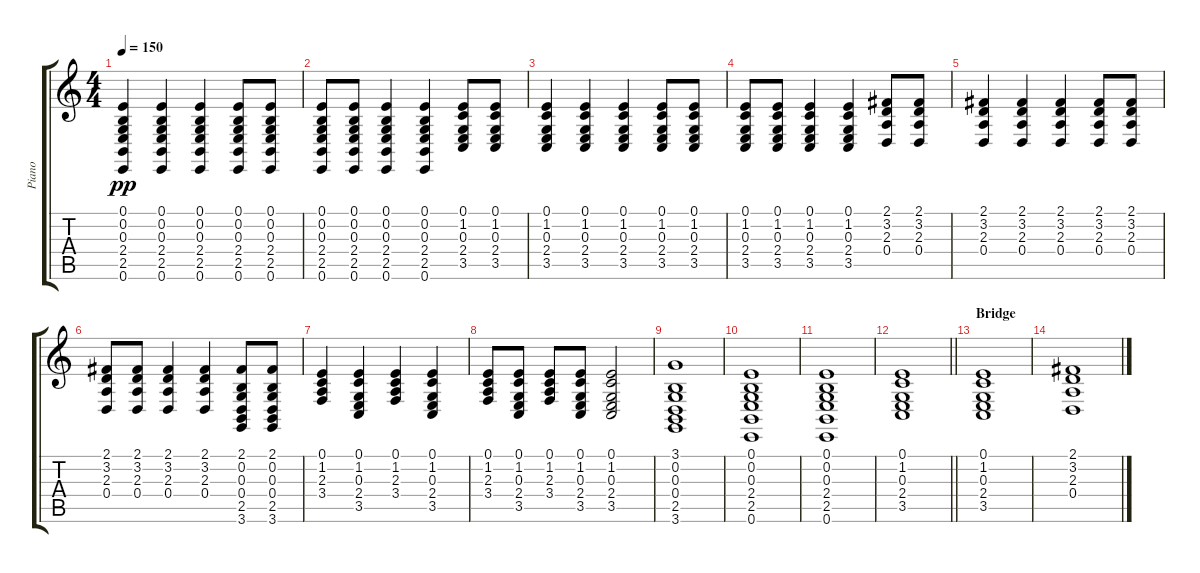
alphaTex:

\track ("Piano" "Piano") {instrument acousticgrandpiano}
\staff {score tabs}
\tuning (E4 B3 G3 D3 A2 E2) {hide}
\ts (4 4)
\tempo 150
\clef g2
\ks c
(0.1 0.2 0.3 2.4 2.5 0.6).4{dy pp} (0.1 0.2 0.3 2.4 2.5 0.6).4 (0.1 0.2 0.3 2.4 2.5 0.6).4 (0.1 0.2 0.3 2.4 2.5 0.6).8 (0.1 0.2 0.3 2.4 2.5 0.6).8 |
(0.1 0.2 0.3 2.4 2.5 0.6).8 (0.1 0.2 0.3 2.4 2.5 0.6).8 (0.1 0.2 0.3 2.4 2.5 0.6).4 (0.1 0.2 0.3 2.4 2.5 0.6).4 (0.1 1.2 0.3 2.4 3.5).8 (0.1 1.2 0.3 2.4 3.5).8 |
(0.1 1.2 0.3 2.4 3.5).4 (0.1 1.2 0.3 2.4 3.5).4 (0.1 1.2 0.3 2.4 3.5).4 (0.1 1.2 0.3 2.4 3.5).8 (0.1 1.2 0.3 2.4 3.5).8 |
(0.1 1.2 0.3 2.4 3.5).8 (0.1 1.2 0.3 2.4 3.5).8 (0.1 1.2 0.3 2.4 3.5).4 (0.1 1.2 0.3 2.4 3.5).4 (2.1 3.2 2.3 0.4).8 (2.1 3.2 2.3 0.4).8 |
(2.1 3.2 2.3 0.4).4 (2.1 3.2 2.3 0.4).4 (2.1 3.2 2.3 0.4).4 (2.1 3.2 2.3 0.4).8 (2.1 3.2 2.3 0.4).8 |
(2.1 3.2 2.3 0.4).8 (2.1 3.2 2.3 0.4).8 (2.1 3.2 2.3 0.4).4 (2.1 3.2 2.3 0.4).4 (2.1 0.2 0.3 0.4 2.5 3.6).8 (2.1 0.2 0.3 0.4 2.5 3.6).8 |
(0.1 1.2 2.3 3.4).4 (0.1 1.2 0.3 2.4 3.5).4 (0.1 1.2 2.3 3.4).4 (0.1 1.2 0.3 2.4 3.5).4 |
(0.1 1.2 2.3 3.4).8 (0.1 1.2 0.3 2.4 3.5).8 (0.1 1.2 2.3 3.4).8 (0.1 1.2 0.3 2.4 3.5).8 (0.1 1.2 0.3 2.4 3.5).2 |
(3.1 0.2 0.3 0.4 2.5 3.6).1 |
(0.1 0.2 0.3 2.4 2.5 0.6).1 |
(0.1 0.2 0.3 2.4 2.5 0.6).1 |
\barLineRight lightlight
(0.1 1.2 0.3 2.4 3.5).1 |
\section ("" "Bridge")
(0.1 1.2 0.3 2.4 3.5).1 |
(2.1 3.2 2.3 0.4).1
